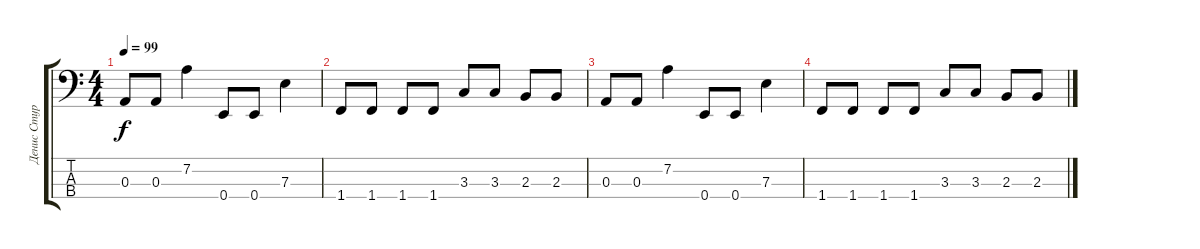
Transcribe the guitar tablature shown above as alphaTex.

\track ("Денис Стурченко" "Денис Стур") {instrument electricbassfinger}
\staff {score tabs}
\tuning (G2 D2 A1 E1) {hide}
\ts (4 4)
\tempo 99
\clef f4
\ks c
0.3.8{dy f} 0.3.8 7.2.4 0.4.8 0.4.8 7.3.4 |
1.4.8 1.4.8 1.4.8 1.4.8 3.3.8 3.3.8 2.3.8 2.3.8 |
0.3.8 0.3.8 7.2.4 0.4.8 0.4.8 7.3.4 |
1.4.8 1.4.8 1.4.8 1.4.8 3.3.8 3.3.8 2.3.8 2.3.8
